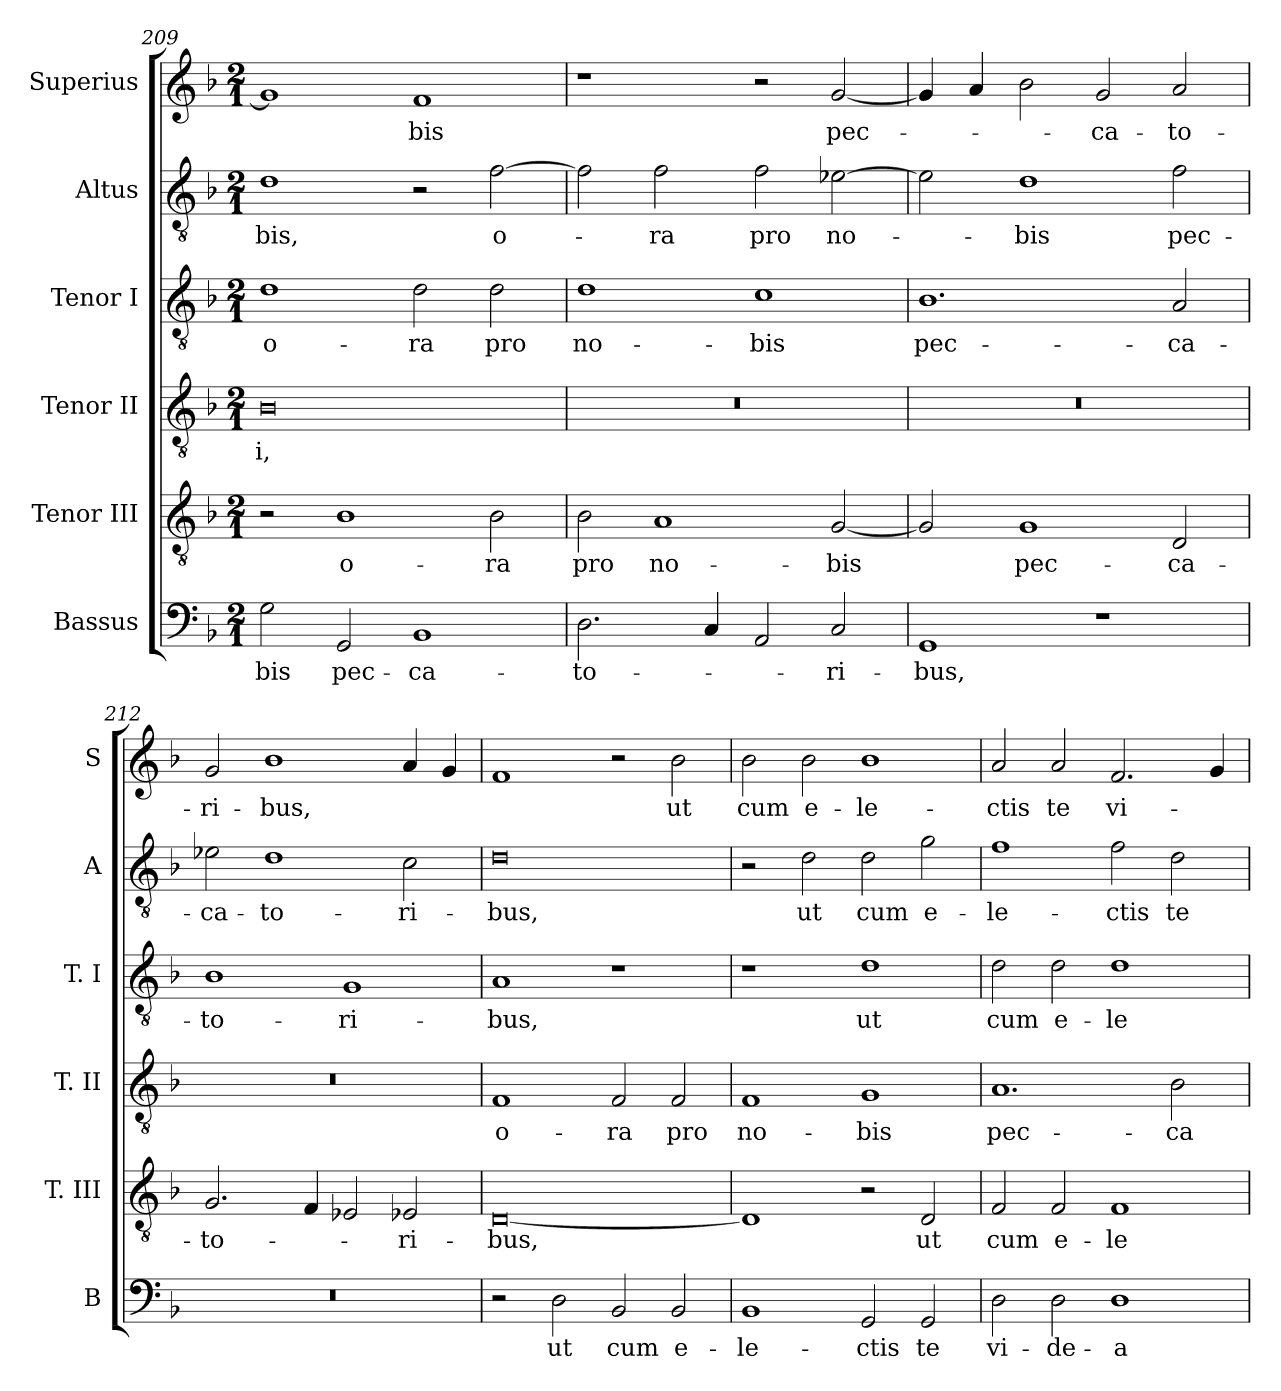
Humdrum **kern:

**kern	**text	**kern	**text	**kern	**text	**kern	**text	**kern	**text	**kern	**text
*part6	*part6	*part5	*part5	*part4	*part4	*part3	*part3	*part2	*part2	*part1	*part1
*staff6	*staff6	*staff5	*staff5	*staff4	*staff4	*staff3	*staff3	*staff2	*staff2	*staff1	*staff1
*I"Bassus	*	*I"Tenor III	*	*I"Tenor II	*	*I"Tenor I	*	*I"Altus	*	*I"Superius	*
*I'B	*	*I'T. III	*	*I'T. II	*	*I'T. I	*	*I'A	*	*I'S	*
*clefF4	*	*clefGv2	*	*clefGv2	*	*clefGv2	*	*clefGv2	*	*clefG2	*
*k[b-]	*	*k[b-]	*	*k[b-]	*	*k[b-]	*	*k[b-]	*	*k[b-]	*
*F:	*	*F:	*	*F:	*	*F:	*	*F:	*	*F:	*
*M2/1	*	*M2/1	*	*M2/1	*	*M2/1	*	*M2/1	*	*M2/1	*
=209	=209	=209	=209	=209	=209	=209	=209	=209	=209	=209	=209
2G	-bis	2r	.	0B-	-i,	1d	o-	1d	-bis,	1g]	.
2GG	pec-	1B-	o-	.	.	.	.	.	.	.	.
1BB-	-ca-	.	.	.	.	2d	-ra	2r	.	1f	-bis
.	.	2B-	-ra	.	.	2d	pro	[2f	o-	.	.
=210	=210	=210	=210	=210	=210	=210	=210	=210	=210	=210	=210
2.D	-to-	2B-	pro	0r	.	1d	no-	2f]	.	1r	.
.	.	1A	no-	.	.	.	.	2f	-ra	.	.
4C	.	.	.	.	.	.	.	.	.	.	.
2AA	.	.	.	.	.	1c	-bis	2f	pro	2r	.
2C	-ri-	[2G	-bis	.	.	.	.	[2e-X	no-	[2g	pec-
=211	=211	=211	=211	=211	=211	=211	=211	=211	=211	=211	=211
1GG	-bus,	2G]	.	0r	.	1.B-	pec-	2e-]	.	4g]	.
.	.	.	.	.	.	.	.	.	.	4a	.
.	.	1G	pec-	.	.	.	.	1d	-bis	2b-	.
1r	.	.	.	.	.	.	.	.	.	2g	-ca-
.	.	2D	-ca-	.	.	2A	-ca-	2f	pec-	2a	-to-
=212	=212	=212	=212	=212	=212	=212	=212	=212	=212	=212	=212
0r	.	2.G	-to-	0r	.	1B-	-to-	2e-X	-ca-	2g	-ri-
.	.	.	.	.	.	.	.	1d	-to-	1b-	-bus,
.	.	4F	.	.	.	.	.	.	.	.	.
.	.	2E-X	.	.	.	1G	-ri-	.	.	.	.
.	.	2E-X	-ri-	.	.	.	.	2c	-ri-	4a	.
.	.	.	.	.	.	.	.	.	.	4g	.
=213	=213	=213	=213	=213	=213	=213	=213	=213	=213	=213	=213
2r	.	[0D	-bus,	1F	o-	1A	-bus,	0d	-bus,	1f	.
2D	ut	.	.	.	.	.	.	.	.	.	.
2BB-	cum	.	.	2F	-ra	1r	.	.	.	2r	.
2BB-	e-	.	.	2F	pro	.	.	.	.	2b-	ut
=214	=214	=214	=214	=214	=214	=214	=214	=214	=214	=214	=214
1BB-	-le-	1D]	.	1F	no-	1r	.	2r	.	2b-	cum
.	.	.	.	.	.	.	.	2d	ut	2b-	e-
2GG	-ctis	2r	.	1G	-bis	1d	ut	2d	cum	1b-	-le-
2GG	te	2D	ut	.	.	.	.	2g	e-	.	.
=215	=215	=215	=215	=215	=215	=215	=215	=215	=215	=215	=215
2D	vi-	2F	cum	1.A	pec-	2d	cum	1f	-le-	2a	-ctis
2D	-de-	2F	e-	.	.	2d	e-	.	.	2a	te
1D	-a-	1F	-le-	.	.	1d	-le-	2f	-ctis	2.f	vi-
.	.	.	.	2B-	-ca-	.	.	2d	te	.	.
.	.	.	.	.	.	.	.	.	.	4g	.
=	=	=	=	=	=	=	=	=	=	=	=
*-	*-	*-	*-	*-	*-	*-	*-	*-	*-	*-	*-
